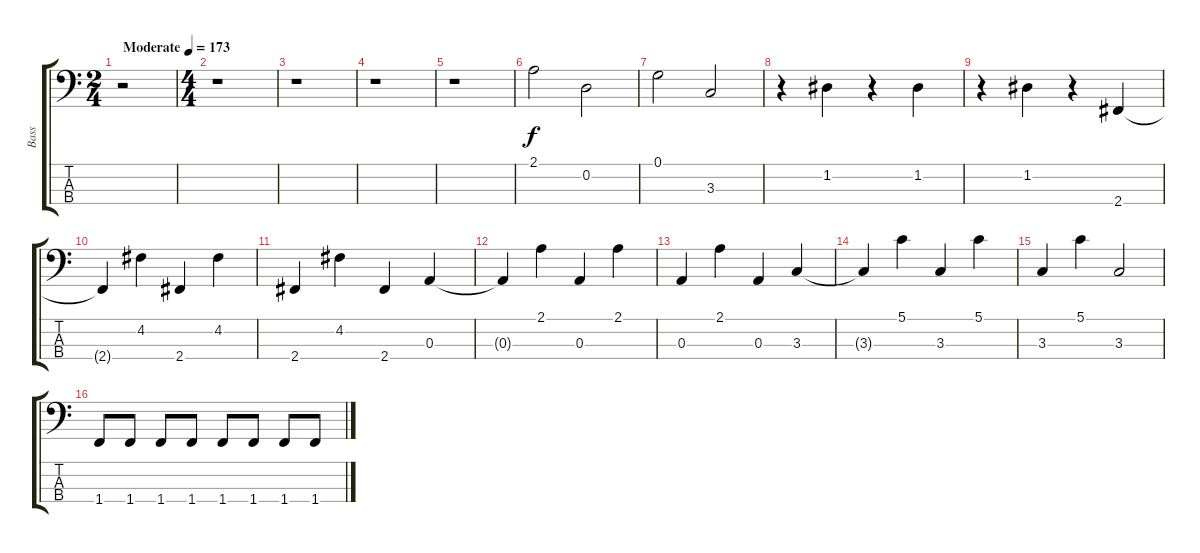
\track ("Bass" "Bass") {instrument electricbassfinger}
\staff {score tabs}
\tuning (G2 D2 A1 E1) {hide}
\ts (2 4)
\tempo (173 "Moderate")
\clef f4
\ks c
r.2{dy f instrument electricbassfinger} |
\ts (4 4)
r.1 |
r.1 |
r.1 |
r.1 |
2.1.2 0.2.2 |
0.1.2 3.3.2 |
r.4 1.2.4 r.4 1.2.4 |
r.4 1.2.4 r.4 2.4.4 |
2.4{t}.4 4.2.4 2.4.4 4.2.4 |
2.4.4 4.2.4 2.4.4 0.3.4 |
0.3{t}.4 2.1.4 0.3.4 2.1.4 |
0.3.4 2.1.4 0.3.4 3.3.4 |
3.3{t}.4 5.1.4 3.3.4 5.1.4 |
3.3.4 5.1.4 3.3.2 |
1.4.8 1.4.8 1.4.8 1.4.8 1.4.8 1.4.8 1.4.8 1.4.8
